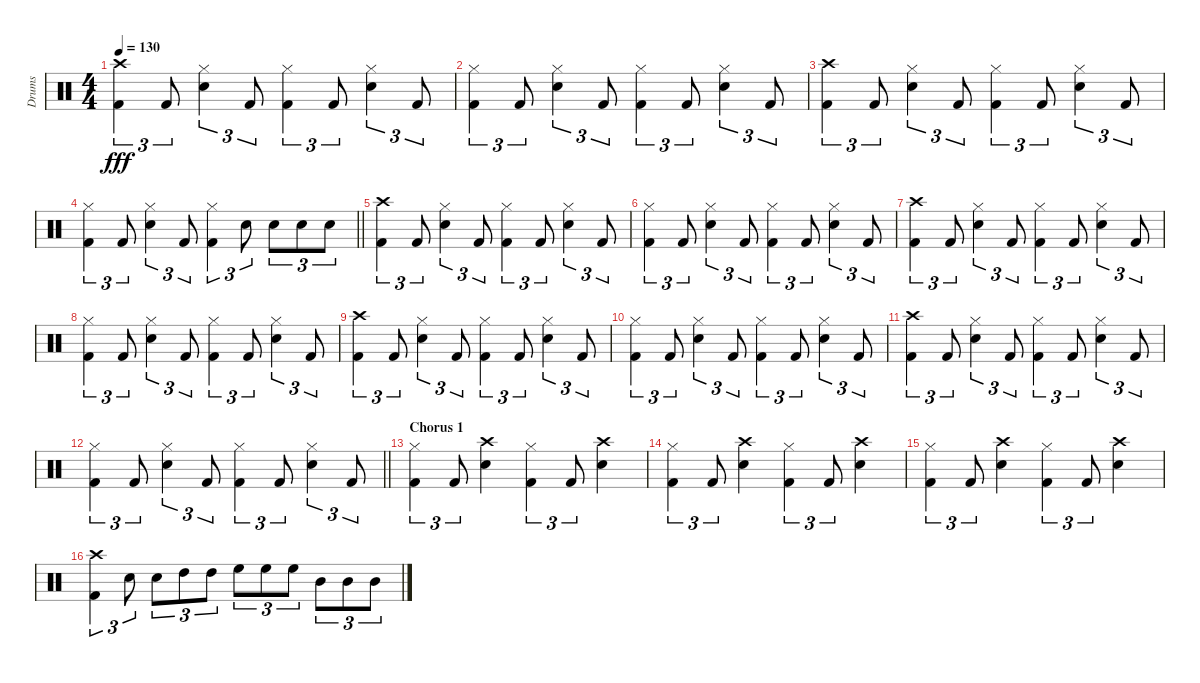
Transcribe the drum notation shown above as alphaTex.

\track ("Drums" "Drums") {instrument percussion}
\staff {score}
\articulation defaults
\ts (4 4)
\tempo 130
\clef neutral
\ks c
("Crash high (hit)" "Kick (hit) 2").4{tu (3 2) dy fff} "Kick (hit) 2".8{tu (3 2)} ("Hi-Hat (closed)" "Snare (hit) 2").4{tu (3 2)} "Kick (hit) 2".8{tu (3 2)} ("Kick (hit) 2" "Hi-Hat (closed)").4{tu (3 2)} "Kick (hit) 2".8{tu (3 2)} ("Hi-Hat (closed)" "Snare (hit) 2").4{tu (3 2)} "Kick (hit) 2".8{tu (3 2)} |
("Kick (hit) 2" "Hi-Hat (closed)").4{tu (3 2)} "Kick (hit) 2".8{tu (3 2)} ("Hi-Hat (closed)" "Snare (hit) 2").4{tu (3 2)} "Kick (hit) 2".8{tu (3 2)} ("Kick (hit) 2" "Hi-Hat (closed)").4{tu (3 2)} "Kick (hit) 2".8{tu (3 2)} ("Hi-Hat (closed)" "Snare (hit) 2").4{tu (3 2)} "Kick (hit) 2".8{tu (3 2)} |
("Crash high (hit)" "Kick (hit) 2").4{tu (3 2)} "Kick (hit) 2".8{tu (3 2)} ("Hi-Hat (closed)" "Snare (hit) 2").4{tu (3 2)} "Kick (hit) 2".8{tu (3 2)} ("Kick (hit) 2" "Hi-Hat (closed)").4{tu (3 2)} "Kick (hit) 2".8{tu (3 2)} ("Hi-Hat (closed)" "Snare (hit) 2").4{tu (3 2)} "Kick (hit) 2".8{tu (3 2)} |
\barLineRight lightlight
("Kick (hit) 2" "Hi-Hat (closed)").4{tu (3 2)} "Kick (hit) 2".8{tu (3 2)} ("Hi-Hat (closed)" "Snare (hit) 2").4{tu (3 2)} "Kick (hit) 2".8{tu (3 2)} ("Kick (hit) 2" "Hi-Hat (closed)").4{tu (3 2)} "Snare (hit) 2".8{tu (3 2)} "Snare (hit) 2".8{tu (3 2)} "Snare (hit) 2".8{tu (3 2)} "Snare (hit) 2".8{tu (3 2)} |
("Crash high (hit)" "Kick (hit) 2").4{tu (3 2)} "Kick (hit) 2".8{tu (3 2)} ("Hi-Hat (closed)" "Snare (hit) 2").4{tu (3 2)} "Kick (hit) 2".8{tu (3 2)} ("Kick (hit) 2" "Hi-Hat (closed)").4{tu (3 2)} "Kick (hit) 2".8{tu (3 2)} ("Hi-Hat (closed)" "Snare (hit) 2").4{tu (3 2)} "Kick (hit) 2".8{tu (3 2)} |
("Kick (hit) 2" "Hi-Hat (closed)").4{tu (3 2)} "Kick (hit) 2".8{tu (3 2)} ("Hi-Hat (closed)" "Snare (hit) 2").4{tu (3 2)} "Kick (hit) 2".8{tu (3 2)} ("Kick (hit) 2" "Hi-Hat (closed)").4{tu (3 2)} "Kick (hit) 2".8{tu (3 2)} ("Hi-Hat (closed)" "Snare (hit) 2").4{tu (3 2)} "Kick (hit) 2".8{tu (3 2)} |
("Crash high (hit)" "Kick (hit) 2").4{tu (3 2)} "Kick (hit) 2".8{tu (3 2)} ("Hi-Hat (closed)" "Snare (hit) 2").4{tu (3 2)} "Kick (hit) 2".8{tu (3 2)} ("Kick (hit) 2" "Hi-Hat (closed)").4{tu (3 2)} "Kick (hit) 2".8{tu (3 2)} ("Hi-Hat (closed)" "Snare (hit) 2").4{tu (3 2)} "Kick (hit) 2".8{tu (3 2)} |
("Kick (hit) 2" "Hi-Hat (closed)").4{tu (3 2)} "Kick (hit) 2".8{tu (3 2)} ("Hi-Hat (closed)" "Snare (hit) 2").4{tu (3 2)} "Kick (hit) 2".8{tu (3 2)} ("Kick (hit) 2" "Hi-Hat (closed)").4{tu (3 2)} "Kick (hit) 2".8{tu (3 2)} ("Hi-Hat (closed)" "Snare (hit) 2").4{tu (3 2)} "Kick (hit) 2".8{tu (3 2)} |
("Crash high (hit)" "Kick (hit) 2").4{tu (3 2)} "Kick (hit) 2".8{tu (3 2)} ("Hi-Hat (closed)" "Snare (hit) 2").4{tu (3 2)} "Kick (hit) 2".8{tu (3 2)} ("Kick (hit) 2" "Hi-Hat (closed)").4{tu (3 2)} "Kick (hit) 2".8{tu (3 2)} ("Hi-Hat (closed)" "Snare (hit) 2").4{tu (3 2)} "Kick (hit) 2".8{tu (3 2)} |
("Kick (hit) 2" "Hi-Hat (closed)").4{tu (3 2)} "Kick (hit) 2".8{tu (3 2)} ("Hi-Hat (closed)" "Snare (hit) 2").4{tu (3 2)} "Kick (hit) 2".8{tu (3 2)} ("Kick (hit) 2" "Hi-Hat (closed)").4{tu (3 2)} "Kick (hit) 2".8{tu (3 2)} ("Hi-Hat (closed)" "Snare (hit) 2").4{tu (3 2)} "Kick (hit) 2".8{tu (3 2)} |
("Crash high (hit)" "Kick (hit) 2").4{tu (3 2)} "Kick (hit) 2".8{tu (3 2)} ("Hi-Hat (closed)" "Snare (hit) 2").4{tu (3 2)} "Kick (hit) 2".8{tu (3 2)} ("Kick (hit) 2" "Hi-Hat (closed)").4{tu (3 2)} "Kick (hit) 2".8{tu (3 2)} ("Hi-Hat (closed)" "Snare (hit) 2").4{tu (3 2)} "Kick (hit) 2".8{tu (3 2)} |
\barLineRight lightlight
("Kick (hit) 2" "Hi-Hat (closed)").4{tu (3 2)} "Kick (hit) 2".8{tu (3 2)} ("Hi-Hat (closed)" "Snare (hit) 2").4{tu (3 2)} "Kick (hit) 2".8{tu (3 2)} ("Kick (hit) 2" "Hi-Hat (closed)").4{tu (3 2)} "Kick (hit) 2".8{tu (3 2)} ("Hi-Hat (closed)" "Snare (hit) 2").4{tu (3 2)} "Kick (hit) 2".8{tu (3 2)} |
\section ("" "Chorus 1")
("Hi-Hat (closed)" "Kick (hit) 2").4{tu (3 2)} "Kick (hit) 2".8{tu (3 2)} ("Crash high (hit)" "Snare (hit) 2").4 ("Hi-Hat (closed)" "Kick (hit) 2").4{tu (3 2)} "Kick (hit) 2".8{tu (3 2)} ("Crash high (hit)" "Snare (hit) 2").4 |
("Hi-Hat (closed)" "Kick (hit) 2").4{tu (3 2)} "Kick (hit) 2".8{tu (3 2)} ("Crash high (hit)" "Snare (hit) 2").4 ("Hi-Hat (closed)" "Kick (hit) 2").4{tu (3 2)} "Kick (hit) 2".8{tu (3 2)} ("Crash high (hit)" "Snare (hit) 2").4 |
("Hi-Hat (closed)" "Kick (hit) 2").4{tu (3 2)} "Kick (hit) 2".8{tu (3 2)} ("Crash high (hit)" "Snare (hit) 2").4 ("Hi-Hat (closed)" "Kick (hit) 2").4{tu (3 2)} "Kick (hit) 2".8{tu (3 2)} ("Crash high (hit)" "Snare (hit) 2").4 |
("Crash high (hit)" "Kick (hit) 2").4{tu (3 2)} "Snare (hit) 2".8{tu (3 2)} "Snare (hit) 2".8{tu (3 2)} "High Tom (hit)".8{tu (3 2)} "High Tom (hit)".8{tu (3 2)} "High Floor Tom (hit)".8{tu (3 2)} "High Floor Tom (hit)".8{tu (3 2)} "High Floor Tom (hit)".8{tu (3 2)} "Mid Tom (hit)".8{tu (3 2)} "Mid Tom (hit)".8{tu (3 2)} "Mid Tom (hit)".8{tu (3 2)}
